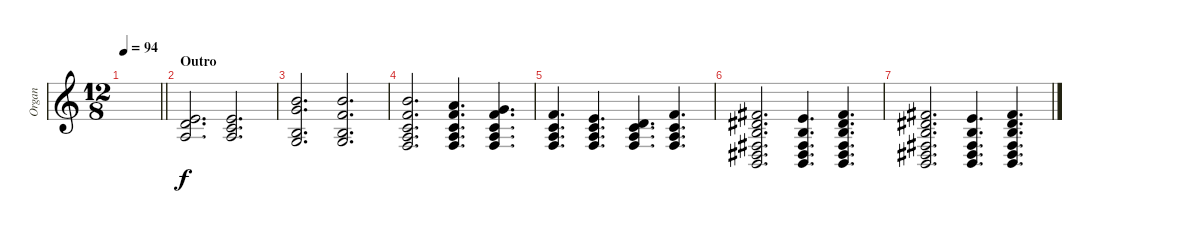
\track ("Organ" "Organ") {instrument drawbarorgan}
\staff {score}
\tuning (E4 B3 G3 D3 A2 E2) {hide}
\ts (12 8)
\tempo 94
\clef g2
\barLineRight lightlight
\ks c
|
\section ("" "Outro")
(0.1 3.2 2.3).2{d} (0.1 1.2 2.3).2{d} |
(3.1 0.2 0.3 21.4).2{d} (7.1 6.2 4.3 5.4).2{d} |
(1.1 1.2 2.3 3.4 26.5).2{d} (1.1 1.2 2.3 3.4 24.5).4{d} (1.1 1.2 2.3 3.4 27.6).4{d} |
(1.1 1.2 2.3 3.4).4{d} (0.1 1.2 2.3 3.4).4{d} (1.2 2.3 3.4 17.5).4{d} (1.1 1.2 2.3 3.4).4{d} |
(2.1 0.2 8.3 4.4 2.5 11.6).2{d} (0.1 0.2 4.4 2.5 11.6).4{d} (2.1 0.2 8.3 4.4 2.5 11.6).4{d} |
(2.1 0.2 8.3 4.4 2.5 11.6).2{d} (0.1 0.2 4.4 2.5 11.6).4{d} (2.1 0.2 8.3 4.4 2.5 11.6).4{d}
